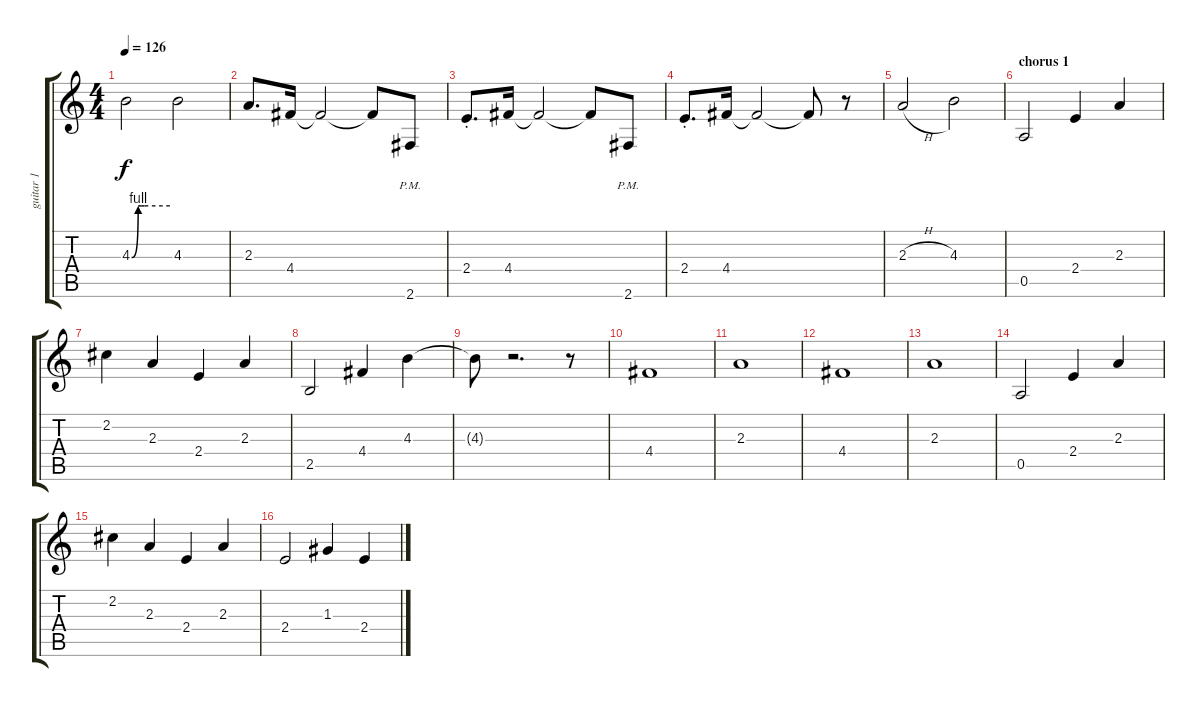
\track ("guitar 1" "guitar 1") {instrument overdrivenguitar}
\staff {score tabs}
\tuning (E4 B3 G3 D3 A2 E2) {hide}
\ts (4 4)
\tempo 126
\clef g2
\ks c
4.3{be (custom 0 0 10 4 15 4 20 4 60 4)}.2{dy f} 4.3.2 |
2.3.8{d} 4.4.16 4.4{t}.2 4.4{t}.8 2.6{pm}.8 |
2.4{st}.8{d} 4.4.16 4.4{t}.2 4.4{t}.8 2.6{pm}.8 |
2.4{st}.8{d} 4.4.16 4.4{t}.2 4.4{t}.8 r.8 |
2.3{h}.2 4.3.2 |
\section ("" "chorus 1")
0.5.2{volume 7} 2.4.4 2.3.4 |
2.2.4 2.3.4 2.4.4 2.3.4 |
2.5.2 4.4.4 4.3.4 |
4.3{t}.8 r.2{d} r.8 |
4.4.1 |
2.3.1 |
4.4.1 |
2.3.1 |
0.5.2 2.4.4 2.3.4 |
2.2.4 2.3.4 2.4.4 2.3.4 |
2.4.2 1.3.4 2.4.4
